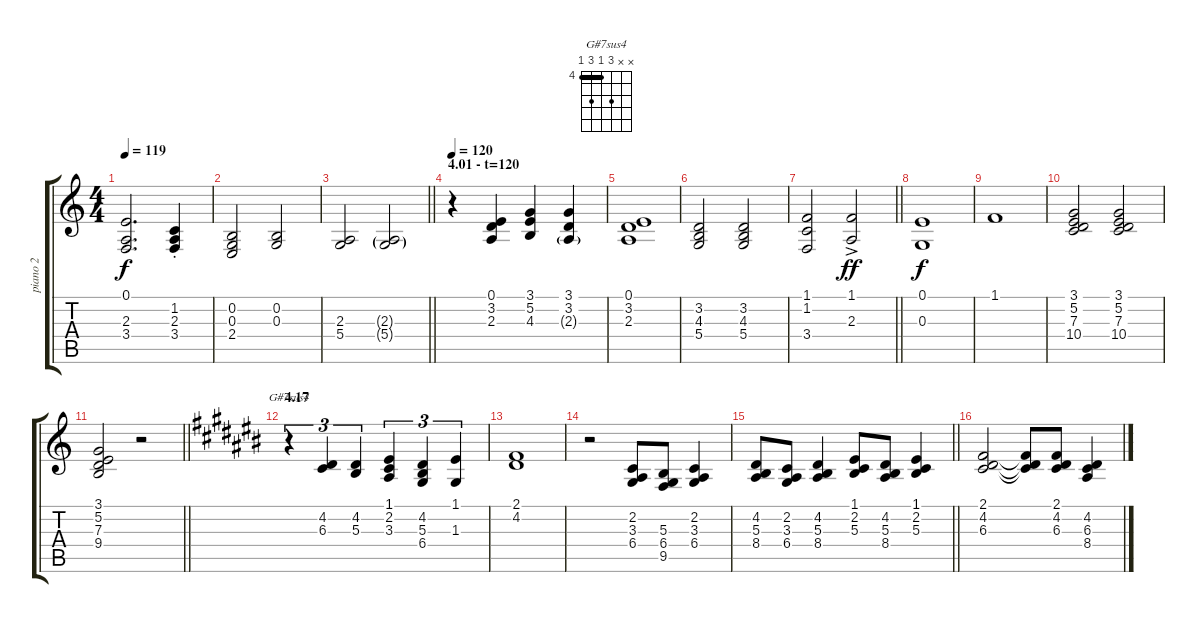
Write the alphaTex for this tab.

\track ("piano 2" "piano 2") {instrument acousticgrandpiano}
\staff {score tabs}
\tuning (E4 B3 G3 D3 A2 E2) {hide}
\chord ("G#7sus4" x x 6 4 6 4) {firstfret 4 barre 4}
\ts (4 4)
\tempo 119
\clef g2
\ks c
(0.1 2.3 3.4).2{d dy f} (1.2{st} 2.3{st} 3.4{st}).4 |
(0.2 0.3 2.4).2 (0.2 0.3).2 |
\barLineRight lightlight
(2.3 5.4).2 (2.3{g} 5.4{g}).2 |
\section ("" "4.01 - t=120")
\tempo 120
r.4 (0.1 3.2 2.3).4 (3.1 5.2 4.3).4 (3.1 3.2 2.3{g}).4 |
(0.1 3.2 2.3).1 |
(3.2 4.3 5.4).2 (3.2 4.3 5.4).2 |
\barLineRight lightlight
(1.1 1.2 3.4).2 (1.1{ac} 2.3).2{dy ff} |
(0.1 0.3).1{dy f} |
1.1.1 |
(3.1 5.2 7.3 10.4).2 (3.1 5.2 7.3 10.4).2 |
\barLineRight lightlight
(3.1 5.2 7.3 9.4).2 r.2 |
\section ("" "4.17")
\ks c#
r.4{tu (3 2) ch "G#7sus4"} (4.2 6.3).4{tu (3 2)} (4.2 5.3).4{tu (3 2)} (1.1 2.2 3.3).4{tu (3 2)} (4.2 5.3 6.4).4{tu (3 2)} (1.1 1.3).4{tu (3 2)} |
(2.1 4.2).1 |
r.2 (2.2 3.3 6.4).8 (5.3 6.4 9.5).8 (2.2 3.3 6.4).4 |
\barLineRight lightlight
(4.2 5.3 8.4).8 (2.2 3.3 6.4).8 (4.2 5.3 8.4).4 (1.1 2.2 5.3).8 (4.2 5.3 8.4).8 (1.1 2.2 5.3).4 |
(2.1 4.2 6.3).2 (2.1{t} 4.2{t} 6.3{t}).8 (2.1 4.2 6.3).8 (4.2 6.3 8.4).4
